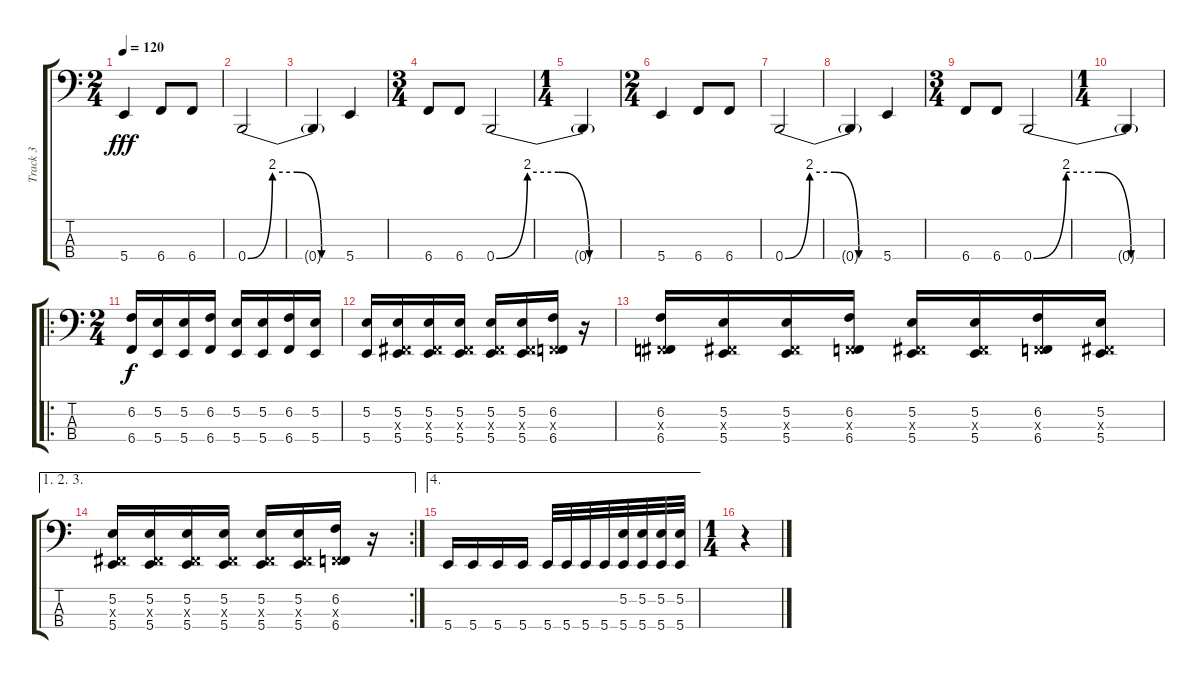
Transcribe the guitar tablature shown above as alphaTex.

\track ("Track 3" "Track 3") {instrument electricbasspick}
\staff {score tabs}
\tuning (E2 B1 Gb1 B0) {hide}
\ts (2 4)
\tempo 120
\clef f4
\ks c
5.4.4{dy fff instrument electricbasspick} 6.4.8 6.4.8 |
0.4{be (custom 0 0 15 8 30 8 45 0 60 0)}.2 |
0.4{t}.4 5.4.4 |
\ts (3 4)
6.4.8 6.4.8 0.4{be (custom 0 0 15 8 30 8 45 0 60 0)}.2 |
\ts (1 4)
0.4{t}.4 |
\ts (2 4)
5.4.4 6.4.8 6.4.8 |
0.4{be (custom 0 0 15 8 30 8 45 0 60 0)}.2 |
0.4{t}.4 5.4.4 |
\ts (3 4)
6.4.8 6.4.8 0.4{be (custom 0 0 15 8 30 8 45 0 60 0)}.2 |
\ts (1 4)
0.4{t}.4 |
\ro
\ts (2 4)
(6.2 6.4).16{dy f} (5.2 5.4).16 (5.2 5.4).16 (6.2 6.4).16 (5.2 5.4).16 (5.2 5.4).16 (6.2 6.4).16 (5.2 5.4).16 |
(5.2 5.4).16 (5.2 0.3{x} 5.4).16 (5.2 0.3{x} 5.4).16 (5.2 0.3{x} 5.4).16 (5.2 0.3{x} 5.4).16 (5.2 0.3{x} 5.4).16 (6.2 0.3{x} 6.4).16 r.16 |
(6.2 0.3{x} 6.4).16 (5.2 0.3{x} 5.4).16 (5.2 0.3{x} 5.4).16 (6.2 0.3{x} 6.4).16 (5.2 0.3{x} 5.4).16 (5.2 0.3{x} 5.4).16 (6.2 0.3{x} 6.4).16 (5.2 0.3{x} 5.4).16 |
\ae (1 2 3)
\rc 2
(5.2 0.3{x} 5.4).16 (5.2 0.3{x} 5.4).16 (5.2 0.3{x} 5.4).16 (5.2 0.3{x} 5.4).16 (5.2 0.3{x} 5.4).16 (5.2 0.3{x} 5.4).16 (6.2 0.3{x} 6.4).16 r.16 |
\ae 4
5.4.16 5.4.16 5.4.16 5.4.16 5.4.32 5.4.32 5.4.32 5.4.32 (5.2 5.4).32 (5.2 5.4).32 (5.2 5.4).32 (5.2 5.4).32 |
\ts (1 4)
r.4
